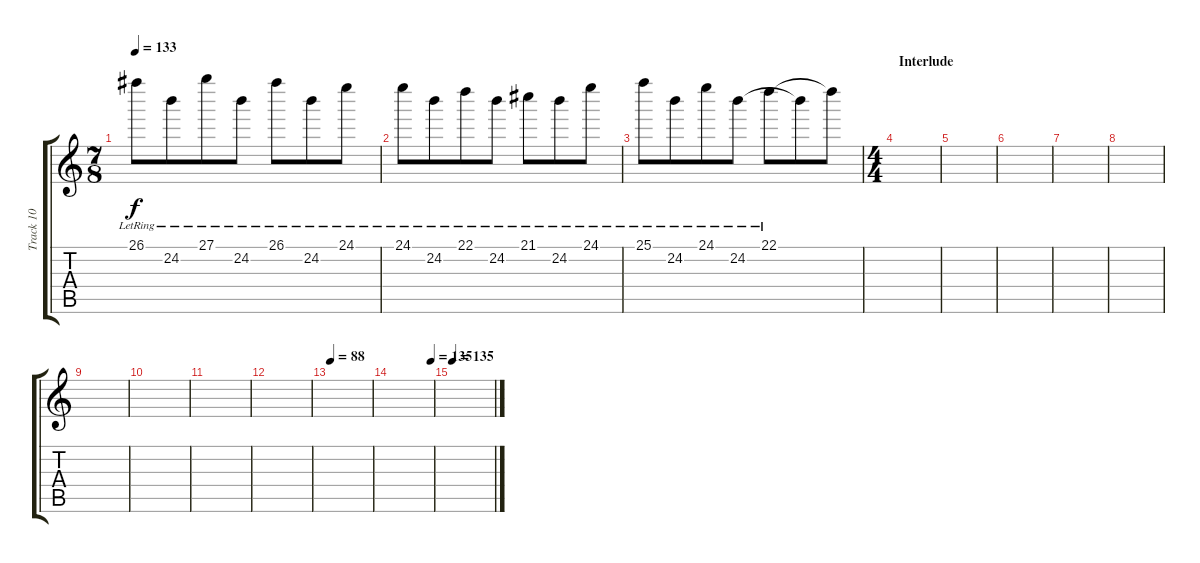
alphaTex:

\track ("Track 10" "Track 10") {instrument glockenspiel}
\staff {score tabs}
\tuning (E5 B4 G4 D4 A3 E3) {hide}
\ts (7 8)
\tempo 133
\clef g2
\ks c
26.1{lr}.8{dy f} 24.2{lr}.8 27.1{lr}.8 24.2{lr}.8 26.1{lr}.8 24.2{lr}.8 24.1{lr}.8 |
24.1{lr}.8 24.2{lr}.8 22.1{lr}.8 24.2{lr}.8 21.1{lr}.8 24.2{lr}.8 24.1{lr}.8 |
25.1{lr}.8 24.2{lr}.8 24.1{lr}.8 24.2{lr}.8 22.1{lr}.8 24.2{t}.8 22.1{t}.8 |
\ts (4 4)
\section ("" "Interlude")
|
|
|
|
|
|
|
|
|
\tempo 88
|
\tempo (135 0.9583333333333334)
|
\tempo 135
